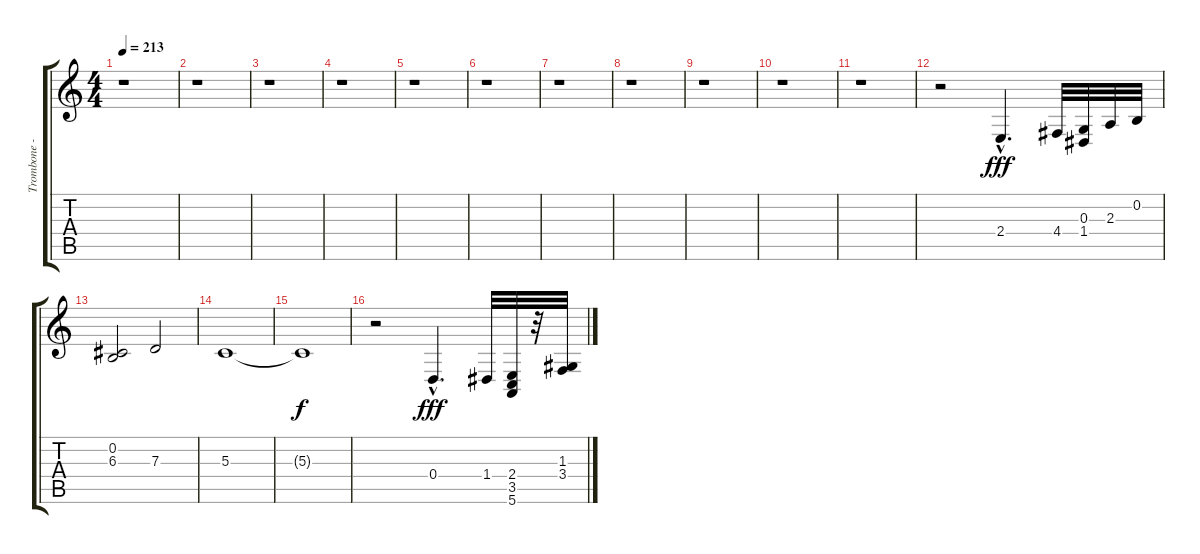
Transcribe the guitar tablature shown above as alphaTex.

\track ("Trombone - Lars Nylander" "Trombone -") {instrument trombone}
\staff {score tabs}
\tuning (E4 B3 G3 D3 A2 E2) {hide}
\ts (4 4)
\tempo 213
\clef g2
\ks c
r.1{dy f} |
r.1 |
r.1 |
r.1 |
r.1 |
r.1 |
r.1 |
r.1 |
r.1 |
r.1 |
r.1 |
r.2 2.4{hac}.4{d dy fff} 4.4.32 (0.3 1.4).32 2.3.32 0.2.32 |
(0.2 6.3).2 7.3.2 |
5.3.1 |
5.3{t}.1{dy f} |
r.2 0.4{hac}.4{d dy fff} 1.4.32 (2.4 3.5 5.6).32 r.32 (1.3 3.4).32
